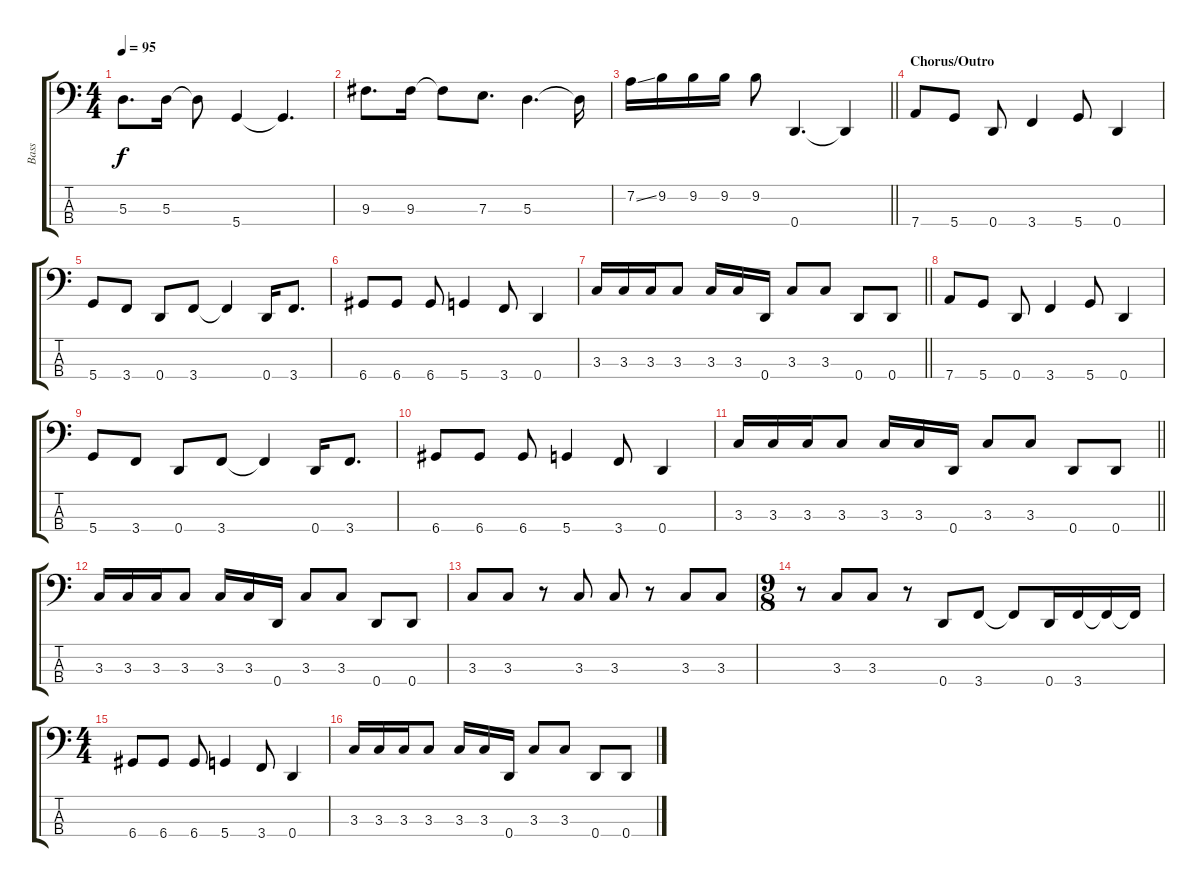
\track ("Bass" "Bass") {instrument electricbassfinger}
\staff {score tabs}
\tuning (G2 D2 A1 D1) {hide}
\ts (4 4)
\tempo 95
\clef f4
\ks c
5.3.8{d dy f} 5.3.16 5.3{t}.8 5.4.4 5.4{t}.4{d} |
9.3.8{d} 9.3.16 9.3{t}.8 7.3.8{d} 5.3.4{d} 5.3{t}.16 |
\barLineRight lightlight
7.2{ss}.16 9.2.16 9.2.16 9.2.16 9.2.8 0.4.4{d} 0.4{t}.4 |
\section ("" "Chorus/Outro")
7.4.8 5.4.8 0.4.8 3.4.4 5.4.8 0.4.4 |
5.4.8 3.4.8 0.4.8 3.4.8 3.4{t}.4 0.4.16 3.4.8{d} |
6.4.8 6.4.8 6.4.8 5.4.4 3.4.8 0.4.4 |
\barLineRight lightlight
3.3.16 3.3.16 3.3.16 3.3.8 3.3.16 3.3.16 0.4.16 3.3.8 3.3.8 0.4.8 0.4.8 |
7.4.8 5.4.8 0.4.8 3.4.4 5.4.8 0.4.4 |
5.4.8 3.4.8 0.4.8 3.4.8 3.4{t}.4 0.4.16 3.4.8{d} |
6.4.8 6.4.8 6.4.8 5.4.4 3.4.8 0.4.4 |
\barLineRight lightlight
3.3.16 3.3.16 3.3.16 3.3.8 3.3.16 3.3.16 0.4.16 3.3.8 3.3.8 0.4.8 0.4.8 |
3.3.16 3.3.16 3.3.16 3.3.8 3.3.16 3.3.16 0.4.16 3.3.8 3.3.8 0.4.8 0.4.8 |
3.3.8 3.3.8 r.8 3.3.8 3.3.8 r.8 3.3.8 3.3.8 |
\ts (9 8)
r.8 3.3.8 3.3.8 r.8 0.4.8 3.4.8 3.4{t}.8 0.4.16 3.4.16 3.4{t}.16 3.4{t}.16 |
\ts (4 4)
6.4.8 6.4.8 6.4.8 5.4.4 3.4.8 0.4.4 |
3.3.16 3.3.16 3.3.16 3.3.8 3.3.16 3.3.16 0.4.16 3.3.8 3.3.8 0.4.8 0.4.8
